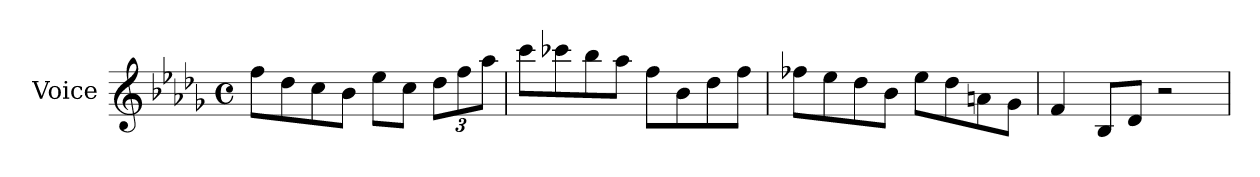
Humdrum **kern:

**kern
*part1
*staff1
*I"Voice
*I'Voice
*clefG2
*k[b-e-a-d-g-]
*M4/4
*met(c)
=1
8ff\L
8dd-\
8cc\
8b-\J
8ee-\L
8cc\J
12dd-\L
12ff\
12aa-\J
=2
8ccc\L
8ccc-X\
8bb-\
8aa-\J
8ff\L
8b-\
8dd-\
8ff\J
=3
8ff-X\L
8ee-\
8dd-\
8b-\J
8ee-\L
8dd-\
8an\
8g-\J
=4
4f/
8B-/L
8d-/J
2rcc
=
*-
